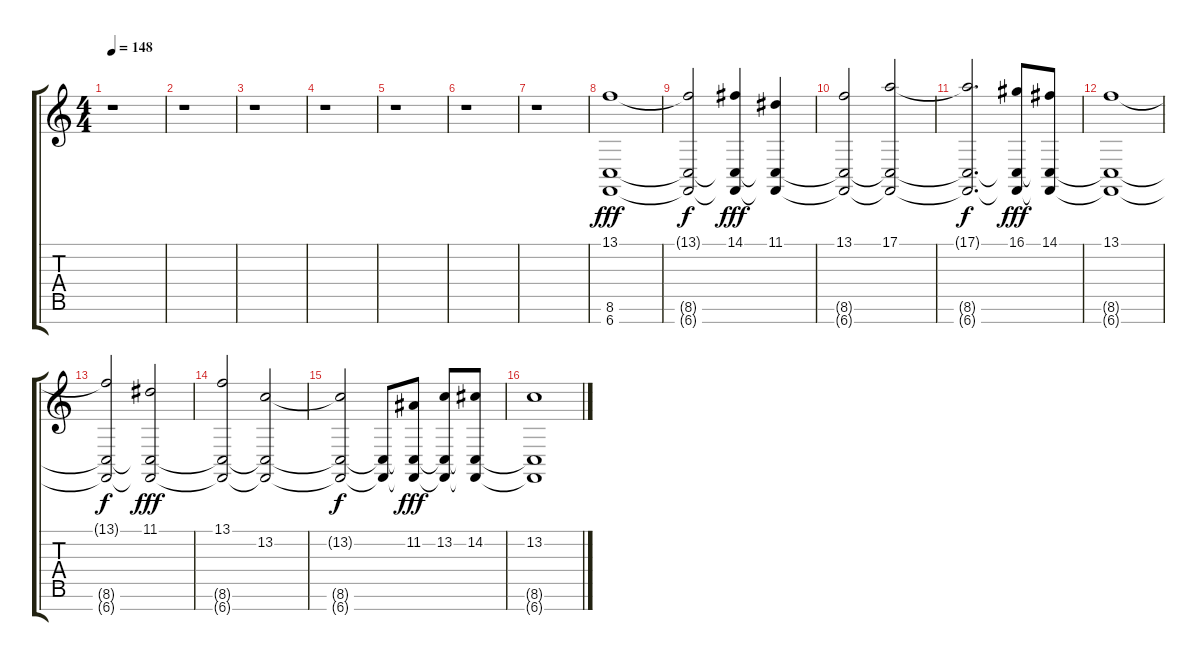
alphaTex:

\track "" {instrument churchorgan}
\staff {score tabs}
\tuning (E4 B3 G3 D3 A2 E2 B1) {hide}
\ts (4 4)
\tempo 148
\clef g2
\ks c
r.1{dy fff} |
r.1 |
r.1 |
r.1 |
r.1 |
r.1 |
r.1 |
(13.1 8.6 6.7).1 |
(13.1{t} 8.6{t} 6.7{t}).2{dy f} (14.1 8.6{t} 6.7{t}).4{dy fff} (11.1 8.6{t} 6.7{t}).4 |
(13.1 8.6{t} 6.7{t}).2 (17.1 8.6{t} 6.7{t}).2 |
(17.1{t} 8.6{t} 6.7{t}).2{d dy f} (16.1 8.6{t} 6.7{t}).8{dy fff} (14.1 8.6{t} 6.7{t}).8 |
(13.1 8.6{t} 6.7{t}).1 |
(13.1{t} 8.6{t} 6.7{t}).2{dy f} (11.1 8.6{t} 6.7{t}).2{dy fff} |
(13.1 8.6{t} 6.7{t}).2 (13.2 8.6{t} 6.7{t}).2 |
(13.2{t} 8.6{t} 6.7{t}).2{dy f} (8.6{t} 6.7{t}).8 (11.2 8.6{t} 6.7{t}).8{dy fff} (13.2 8.6{t} 6.7{t}).8 (14.2 8.6{t} 6.7{t}).8 |
(13.2 8.6{t} 6.7{t}).1
